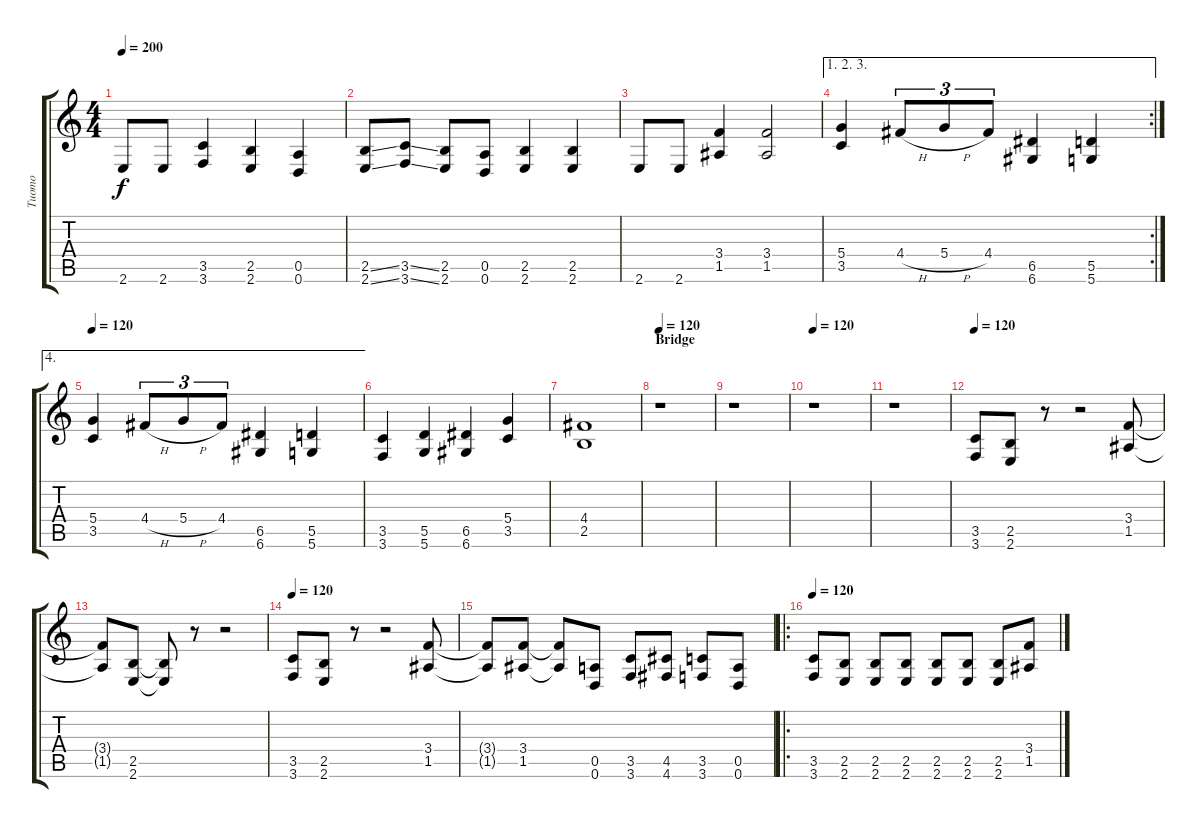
\track ("Tuomo" "Tuomo") {instrument distortionguitar}
\staff {score tabs}
\tuning (E4 B3 G3 D3 A2 D2) {hide}
\ts (4 4)
\tempo 200
\clef g2
\ks c
2.6.8{dy f} 2.6.8 (3.5 3.6).4 (2.5 2.6).4 (0.5 0.6).4 |
(2.5{ss} 2.6{ss}).8 (3.5{ss} 3.6{ss}).8 (2.5 2.6).8 (0.5 0.6).8 (2.5 2.6).4 (2.5 2.6).4 |
2.6.8 2.6.8 (3.4 1.5).4 (3.4 1.5).2 |
\ae (1 2 3)
\rc 2
(5.4 3.5).4 4.4{h}.8{tu (3 2)} 5.4{h}.8{tu (3 2)} 4.4.8{tu (3 2)} (6.5 6.6).4 (5.5 5.6).4 |
\ae 4
\tempo 120
(5.4 3.5).4 4.4{h}.8{tu (3 2)} 5.4{h}.8{tu (3 2)} 4.4.8{tu (3 2)} (6.5 6.6).4 (5.5 5.6).4 |
(3.5 3.6).4 (5.5 5.6).4 (6.5 6.6).4 (5.4 3.5).4 |
(4.4 2.5).1 |
\section ("" "Bridge")
\tempo 120
r.1 |
r.1 |
\tempo 120
r.1 |
r.1 |
\tempo 120
(3.5 3.6).8 (2.5 2.6).8 r.8 r.2 (3.4 1.5).8 |
(3.4{t} 1.5{t}).8 (2.5 2.6).8 (2.5{t} 2.6{t}).8 r.8 r.2 |
\tempo 120
(3.5 3.6).8 (2.5 2.6).8 r.8 r.2 (3.4 1.5).8 |
(3.4{t} 1.5{t}).8 (3.4 1.5).8 (3.4{t} 1.5{t}).8 (0.5 0.6).8 (3.5 3.6).8 (4.5 4.6).8 (3.5 3.6).8 (0.5 0.6).8 |
\ro
\tempo 120
(3.5 3.6).8 (2.5 2.6).8 (2.5 2.6).8 (2.5 2.6).8 (2.5 2.6).8 (2.5 2.6).8 (2.5 2.6).8 (3.4 1.5).8
